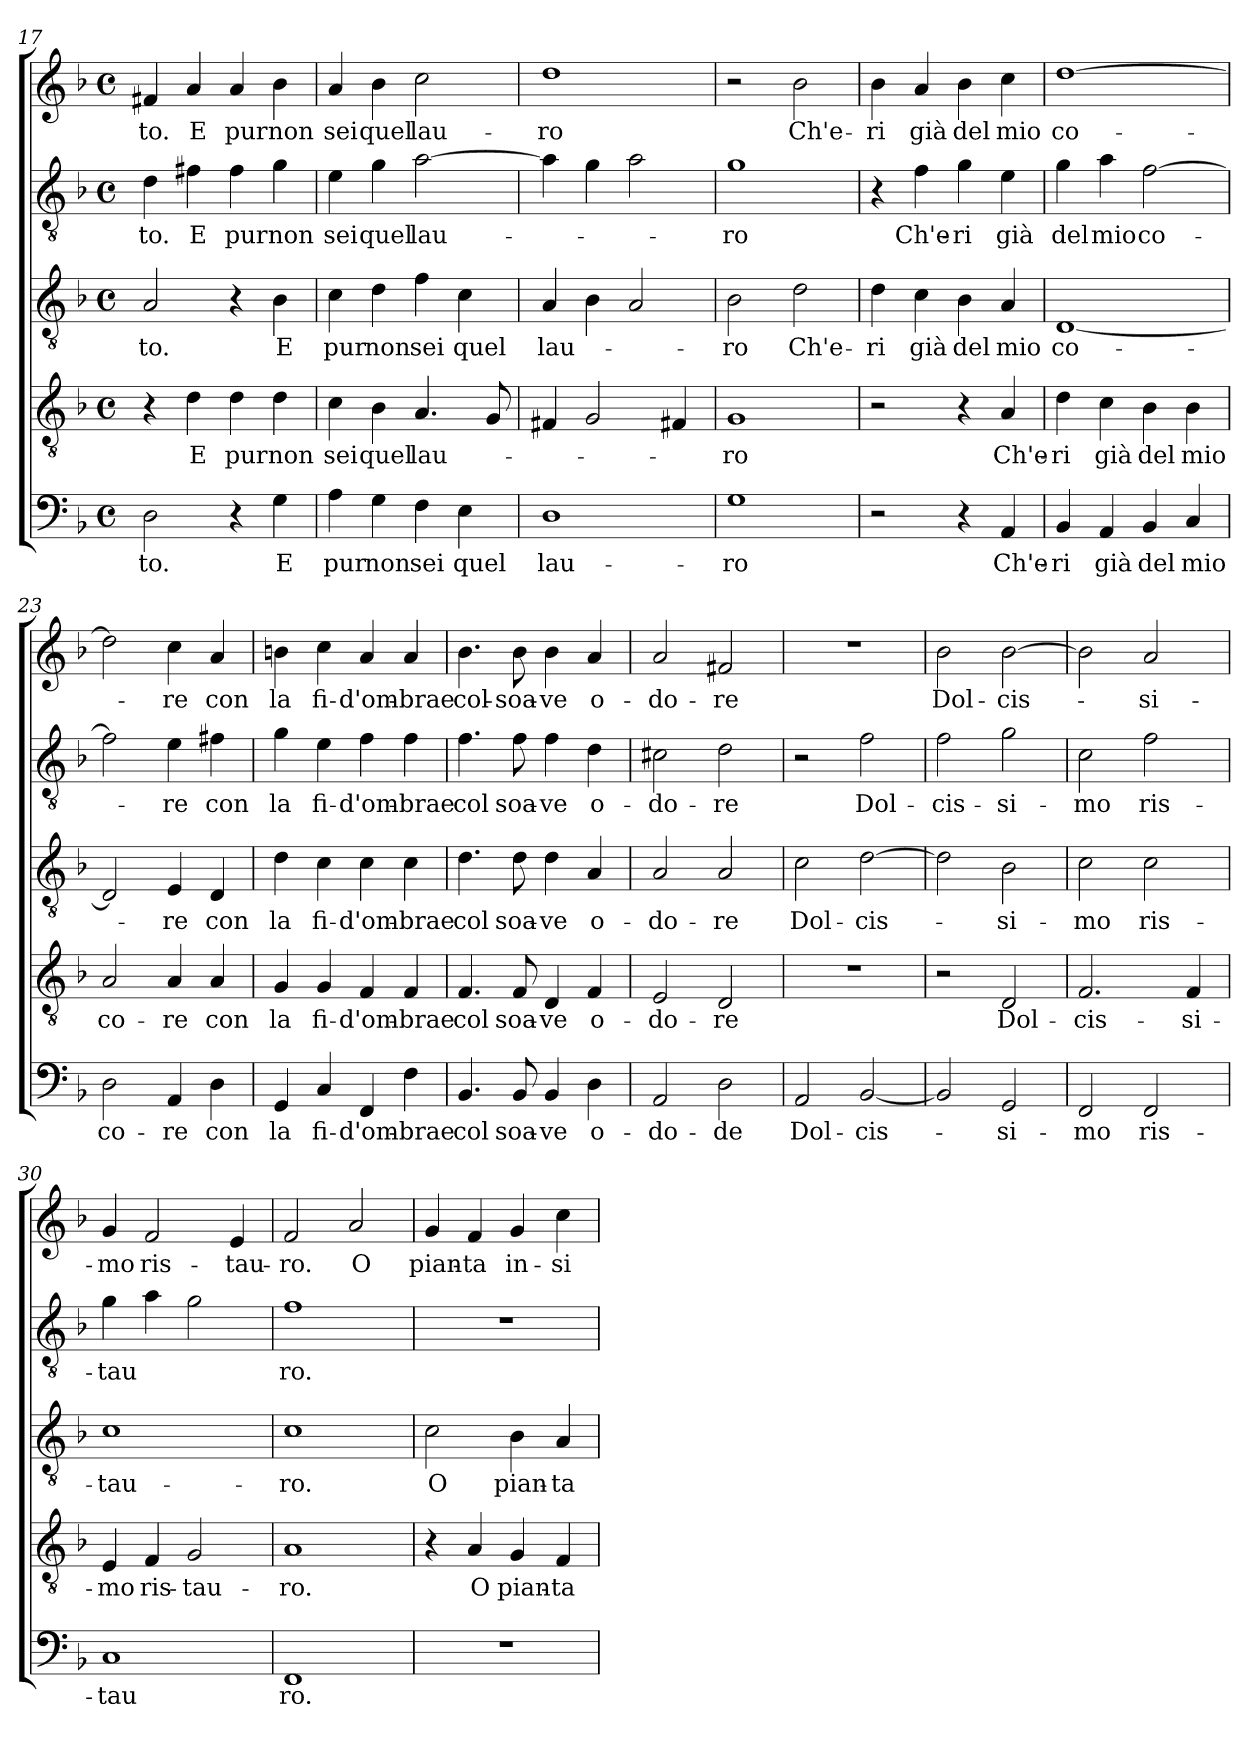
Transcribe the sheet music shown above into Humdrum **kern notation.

**kern	**text	**kern	**text	**kern	**text	**kern	**text	**kern	**text
*part5	*part5	*part4	*part4	*part3	*part3	*part2	*part2	*part1	*part1
*staff5	*staff5	*staff4	*staff4	*staff3	*staff3	*staff2	*staff2	*staff1	*staff1
*clefF4	*	*clefGv2	*	*clefGv2	*	*clefGv2	*	*clefG2	*
*k[b-]	*	*k[b-]	*	*k[b-]	*	*k[b-]	*	*k[b-]	*
*F:	*	*F:	*	*F:	*	*F:	*	*F:	*
*M4/4	*	*M4/4	*	*M4/4	*	*M4/4	*	*M4/4	*
*met(c)	*	*met(c)	*	*met(c)	*	*met(c)	*	*met(c)	*
=17	=17	=17	=17	=17	=17	=17	=17	=17	=17
2D\	-to.	4r	.	2A/	-to.	4d\	-to.	4f#X/	-to.
.	.	4d\	E	.	.	4f#X\	E	4a/	E
4r	.	4d\	pur	4r	.	4f#\	pur	4a/	pur
4G\	E	4d\	non	4B-\	E	4g\	non	4b-\	non
=18	=18	=18	=18	=18	=18	=18	=18	=18	=18
4A\	pur	4c\	sei	4c\	pur	4e\	sei	4a/	sei
4G\	non	4B-\	quel	4d\	non	4g\	quel	4b-\	quel
4F\	sei	4.A/	lau-	4f\	sei	[2a\	lau-	2cc\	lau-
4E\	quel	.	.	4c\	quel	.	.	.	.
.	.	8G/	.	.	.	.	.	.	.
=19	=19	=19	=19	=19	=19	=19	=19	=19	=19
1D	lau-	4F#X/	.	4A/	lau-	4a\]	.	1dd	-ro
.	.	2G/	.	4B-\	.	4g\	.	.	.
.	.	.	.	2A/	.	2a\	.	.	.
.	.	4F#X/	.	.	.	.	.	.	.
=20	=20	=20	=20	=20	=20	=20	=20	=20	=20
1G	-ro	1G	-ro	2B-\	-ro	1g	-ro	2r	.
.	.	.	.	2d\	Ch'e-	.	.	2b-\	Ch'e-
!!LO:LB:g=z
=21	=21	=21	=21	=21	=21	=21	=21	=21	=21
2r	.	2r	.	4d\	-ri	4r	.	4b-\	-ri
.	.	.	.	4c\	già	4f\	Ch'e-	4a/	già
4r	.	4r	.	4B-\	del	4g\	-ri	4b-\	del
4AA/	Ch'e-	4A/	Ch'e-	4A/	mio	4e\	già	4cc\	mio
=22	=22	=22	=22	=22	=22	=22	=22	=22	=22
4BB-/	-ri	4d\	-ri	[1D	co-	4g\	del	[1dd	co-
4AA/	già	4c\	già	.	.	4a\	mio	.	.
4BB-/	del	4B-\	del	.	.	[2f\	co-	.	.
4C/	mio	4B-\	mio	.	.	.	.	.	.
=23	=23	=23	=23	=23	=23	=23	=23	=23	=23
2D\	co-	2A/	co-	2D/]	.	2f\]	.	2dd\]	.
4AA/	-re	4A/	-re	4E/	-re	4e\	-re	4cc\	-re
4D\	con	4A/	con	4D/	con	4f#X\	con	4a/	con
=24	=24	=24	=24	=24	=24	=24	=24	=24	=24
4GG/	la	4G/	la	4d\	la	4g\	la	4bn\	la
4C/	fi-	4G/	fi-	4c\	fi-	4e\	fi-	4cc\	fi-
4FF/	-d'om-	4F/	-d'om-	4c\	-d'om-	4f\	-d'om-	4a/	-d'om-
4F\	-brae	4F/	-brae	4c\	-brae	4f\	-brae	4a/	-brae
=25	=25	=25	=25	=25	=25	=25	=25	=25	=25
4.BB-/	col	4.F/	col	4.d\	col	4.f\	col	4.b-\	col-
8BB-/	soa-	8F/	soa-	8d\	soa-	8f\	soa-	8b-\	-soa-
4BB-/	-ve	4D/	-ve	4d\	-ve	4f\	-ve	4b-\	-ve
4D\	o-	4F/	o-	4A/	o-	4d\	o-	4a/	o-
!!LO:LB:g=z
=26	=26	=26	=26	=26	=26	=26	=26	=26	=26
2AA/	-do-	2E/	-do-	2A/	-do-	2c#X\	-do-	2a/	-do-
2D\	-de	2D/	-re	2A/	-re	2d\	-re	2f#X/	-re
=27	=27	=27	=27	=27	=27	=27	=27	=27	=27
2AA/	Dol-	1r	.	2c\	Dol-	2r	.	1r	.
[2BB-/	-cis-	.	.	[2d\	-cis-	2f\	Dol-	.	.
=28	=28	=28	=28	=28	=28	=28	=28	=28	=28
2BB-/]	.	2r	.	2d\]	.	2f\	-cis-	2b-\	Dol-
2GG/	-si-	2D/	Dol-	2B-\	-si-	2g\	-si-	[2b-\	-cis-
=29	=29	=29	=29	=29	=29	=29	=29	=29	=29
2FF/	-mo	2.F/	-cis-	2c\	-mo	2c\	-mo	2b-\]	.
2FF/	ris-	.	.	2c\	ris-	2f\	ris-	2a/	-si-
.	.	4F/	-si-	.	.	.	.	.	.
=30	=30	=30	=30	=30	=30	=30	=30	=30	=30
1C	-tau	4E/	-mo	1c	-tau-	4g\	-tau	4g/	-mo
.	.	4F/	ris-	.	.	4a\	.	2f/	ris-
.	.	2G/	-tau-	.	.	2g\	.	.	.
.	.	.	.	.	.	.	.	4e/	-tau-
!!LO:PB:g=z
=31	=31	=31	=31	=31	=31	=31	=31	=31	=31
1FF	ro.	1A	-ro.	1c	-ro.	1f	ro.	2f/	-ro.
.	.	.	.	.	.	.	.	2a/	O
=32	=32	=32	=32	=32	=32	=32	=32	=32	=32
1r	.	4r	.	2c\	O	1r	.	4g/	pian-
.	.	4A/	O	.	.	.	.	4f/	-ta
.	.	4G/	pian-	4B-\	pian-	.	.	4g/	in-
.	.	4F/	-ta	4A/	-ta	.	.	4cc\	-si-
=	=	=	=	=	=	=	=	=	=
*-	*-	*-	*-	*-	*-	*-	*-	*-	*-
